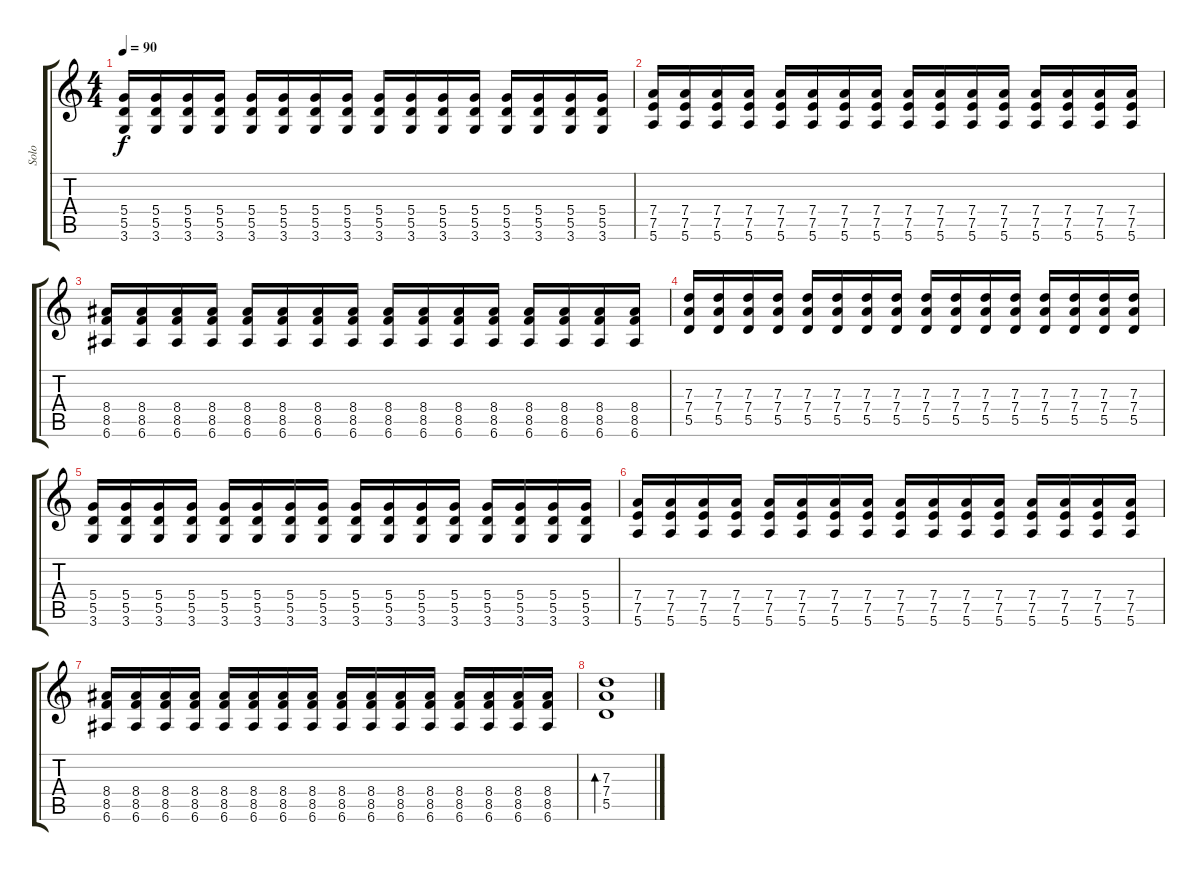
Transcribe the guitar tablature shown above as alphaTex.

\track ("Solo" "Solo") {instrument overdrivenguitar}
\staff {score tabs}
\tuning (E4 B3 G3 D3 A2 E2) {hide}
\ts (4 4)
\tempo 90
\clef g2
\ks c
(5.4 5.5 3.6).16{dy f} (5.4 5.5 3.6).16 (5.4 5.5 3.6).16 (5.4 5.5 3.6).16 (5.4 5.5 3.6).16 (5.4 5.5 3.6).16 (5.4 5.5 3.6).16 (5.4 5.5 3.6).16 (5.4 5.5 3.6).16 (5.4 5.5 3.6).16 (5.4 5.5 3.6).16 (5.4 5.5 3.6).16 (5.4 5.5 3.6).16 (5.4 5.5 3.6).16 (5.4 5.5 3.6).16 (5.4 5.5 3.6).16 |
(7.4 7.5 5.6).16 (7.4 7.5 5.6).16 (7.4 7.5 5.6).16 (7.4 7.5 5.6).16 (7.4 7.5 5.6).16 (7.4 7.5 5.6).16 (7.4 7.5 5.6).16 (7.4 7.5 5.6).16 (7.4 7.5 5.6).16 (7.4 7.5 5.6).16 (7.4 7.5 5.6).16 (7.4 7.5 5.6).16 (7.4 7.5 5.6).16 (7.4 7.5 5.6).16 (7.4 7.5 5.6).16 (7.4 7.5 5.6).16 |
(8.4 8.5 6.6).16 (8.4 8.5 6.6).16 (8.4 8.5 6.6).16 (8.4 8.5 6.6).16 (8.4 8.5 6.6).16 (8.4 8.5 6.6).16 (8.4 8.5 6.6).16 (8.4 8.5 6.6).16 (8.4 8.5 6.6).16 (8.4 8.5 6.6).16 (8.4 8.5 6.6).16 (8.4 8.5 6.6).16 (8.4 8.5 6.6).16 (8.4 8.5 6.6).16 (8.4 8.5 6.6).16 (8.4 8.5 6.6).16 |
(7.3 7.4 5.5).16 (7.3 7.4 5.5).16 (7.3 7.4 5.5).16 (7.3 7.4 5.5).16 (7.3 7.4 5.5).16 (7.3 7.4 5.5).16 (7.3 7.4 5.5).16 (7.3 7.4 5.5).16 (7.3 7.4 5.5).16 (7.3 7.4 5.5).16 (7.3 7.4 5.5).16 (7.3 7.4 5.5).16 (7.3 7.4 5.5).16 (7.3 7.4 5.5).16 (7.3 7.4 5.5).16 (7.3 7.4 5.5).16 |
(5.4 5.5 3.6).16 (5.4 5.5 3.6).16 (5.4 5.5 3.6).16 (5.4 5.5 3.6).16 (5.4 5.5 3.6).16 (5.4 5.5 3.6).16 (5.4 5.5 3.6).16 (5.4 5.5 3.6).16 (5.4 5.5 3.6).16 (5.4 5.5 3.6).16 (5.4 5.5 3.6).16 (5.4 5.5 3.6).16 (5.4 5.5 3.6).16 (5.4 5.5 3.6).16 (5.4 5.5 3.6).16 (5.4 5.5 3.6).16 |
(7.4 7.5 5.6).16 (7.4 7.5 5.6).16 (7.4 7.5 5.6).16 (7.4 7.5 5.6).16 (7.4 7.5 5.6).16 (7.4 7.5 5.6).16 (7.4 7.5 5.6).16 (7.4 7.5 5.6).16 (7.4 7.5 5.6).16 (7.4 7.5 5.6).16 (7.4 7.5 5.6).16 (7.4 7.5 5.6).16 (7.4 7.5 5.6).16 (7.4 7.5 5.6).16 (7.4 7.5 5.6).16 (7.4 7.5 5.6).16 |
(8.4 8.5 6.6).16 (8.4 8.5 6.6).16 (8.4 8.5 6.6).16 (8.4 8.5 6.6).16 (8.4 8.5 6.6).16 (8.4 8.5 6.6).16 (8.4 8.5 6.6).16 (8.4 8.5 6.6).16 (8.4 8.5 6.6).16 (8.4 8.5 6.6).16 (8.4 8.5 6.6).16 (8.4 8.5 6.6).16 (8.4 8.5 6.6).16 (8.4 8.5 6.6).16 (8.4 8.5 6.6).16 (8.4 8.5 6.6).16 |
(7.3 7.4 5.5).1{bd 240}
